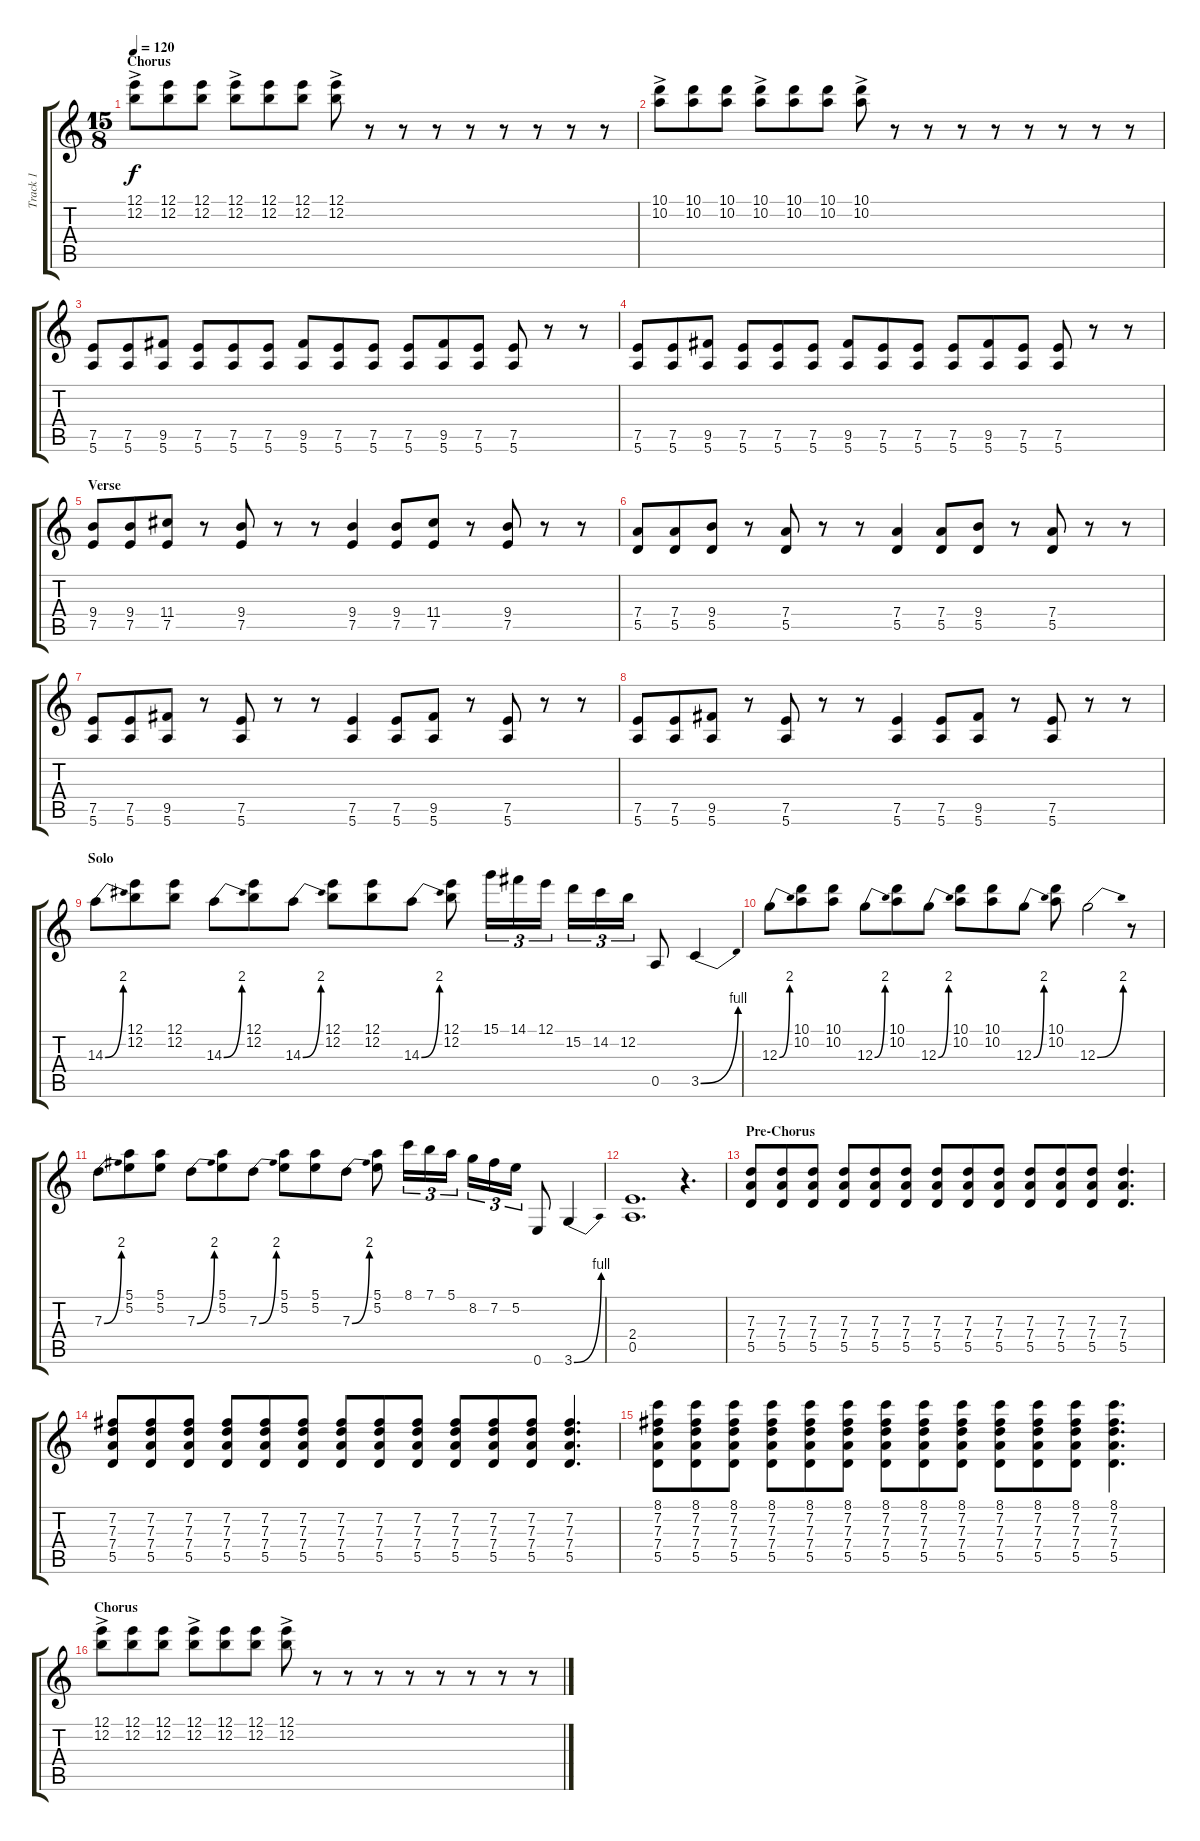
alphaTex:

\track ("Track 1" "Track 1") {instrument distortionguitar}
\staff {score tabs}
\tuning (E4 B3 G3 D3 A2 E2) {hide}
\ts (15 8)
\section ("" "Chorus")
\tempo 120
\clef g2
\ks c
(12.1{ac} 12.2).8{dy f} (12.1 12.2).8 (12.1 12.2).8 (12.1{ac} 12.2).8 (12.1 12.2).8 (12.1 12.2).8 (12.1{ac} 12.2).8 r.8 r.8 r.8 r.8 r.8 r.8 r.8 r.8 |
(10.1{ac} 10.2).8 (10.1 10.2).8 (10.1 10.2).8 (10.1{ac} 10.2).8 (10.1 10.2).8 (10.1 10.2).8 (10.1{ac} 10.2).8 r.8 r.8 r.8 r.8 r.8 r.8 r.8 r.8 |
(7.5 5.6).8 (7.5 5.6).8 (9.5 5.6).8 (7.5 5.6).8 (7.5 5.6).8 (7.5 5.6).8 (9.5 5.6).8 (7.5 5.6).8 (7.5 5.6).8 (7.5 5.6).8 (9.5 5.6).8 (7.5 5.6).8 (7.5 5.6).8 r.8 r.8 |
(7.5 5.6).8 (7.5 5.6).8 (9.5 5.6).8 (7.5 5.6).8 (7.5 5.6).8 (7.5 5.6).8 (9.5 5.6).8 (7.5 5.6).8 (7.5 5.6).8 (7.5 5.6).8 (9.5 5.6).8 (7.5 5.6).8 (7.5 5.6).8 r.8 r.8 |
\section ("" "Verse")
(9.4 7.5).8 (9.4 7.5).8 (11.4 7.5).8 r.8 (9.4 7.5).8 r.8 r.8 (9.4 7.5).4 (9.4 7.5).8 (11.4 7.5).8 r.8 (9.4 7.5).8 r.8 r.8 |
(7.4 5.5).8 (7.4 5.5).8 (9.4 5.5).8 r.8 (7.4 5.5).8 r.8 r.8 (7.4 5.5).4 (7.4 5.5).8 (9.4 5.5).8 r.8 (7.4 5.5).8 r.8 r.8 |
(7.5 5.6).8 (7.5 5.6).8 (9.5 5.6).8 r.8 (7.5 5.6).8 r.8 r.8 (7.5 5.6).4 (7.5 5.6).8 (9.5 5.6).8 r.8 (7.5 5.6).8 r.8 r.8 |
(7.5 5.6).8 (7.5 5.6).8 (9.5 5.6).8 r.8 (7.5 5.6).8 r.8 r.8 (7.5 5.6).4 (7.5 5.6).8 (9.5 5.6).8 r.8 (7.5 5.6).8 r.8 r.8 |
\section ("" "Solo")
14.3{be (bend 0 0 60 8)}.8 (12.1 12.2).8 (12.1 12.2).8 14.3{be (bend 0 0 60 8)}.8 (12.1 12.2).8 14.3{be (bend 0 0 60 8)}.8 (12.1 12.2).8 (12.1 12.2).8 14.3{be (bend 0 0 60 8)}.8 (12.1 12.2).8 15.1.16{tu (3 2)} 14.1.16{tu (3 2)} 12.1.16{tu (3 2)} 15.2.16{tu (3 2)} 14.2.16{tu (3 2)} 12.2.16{tu (3 2)} 0.5.8 3.5{be (bend 0 0 60 4)}.4 |
12.3{be (bend 0 0 60 8)}.8 (10.1 10.2).8 (10.1 10.2).8 12.3{be (bend 0 0 60 8)}.8 (10.1 10.2).8 12.3{be (bend 0 0 60 8)}.8 (10.1 10.2).8 (10.1 10.2).8 12.3{be (bend 0 0 60 8)}.8 (10.1 10.2).8 12.3{be (bend 0 0 60 8)}.2 r.8 |
7.3{be (bend 0 0 60 8)}.8 (5.1 5.2).8 (5.1 5.2).8 7.3{be (bend 0 0 60 8)}.8 (5.1 5.2).8 7.3{be (bend 0 0 60 8)}.8 (5.1 5.2).8 (5.1 5.2).8 7.3{be (bend 0 0 60 8)}.8 (5.1 5.2).8 8.1.16{tu (3 2)} 7.1.16{tu (3 2)} 5.1.16{tu (3 2)} 8.2.16{tu (3 2)} 7.2.16{tu (3 2)} 5.2.16{tu (3 2)} 0.6.8 3.6{be (bend 0 0 60 4)}.4 |
(2.4 0.5).1{d} r.4{d} |
\section ("" "Pre-Chorus")
(7.3 7.4 5.5).8 (7.3 7.4 5.5).8 (7.3 7.4 5.5).8 (7.3 7.4 5.5).8 (7.3 7.4 5.5).8 (7.3 7.4 5.5).8 (7.3 7.4 5.5).8 (7.3 7.4 5.5).8 (7.3 7.4 5.5).8 (7.3 7.4 5.5).8 (7.3 7.4 5.5).8 (7.3 7.4 5.5).8 (7.3 7.4 5.5).4{d} |
(7.2 7.3 7.4 5.5).8 (7.2 7.3 7.4 5.5).8 (7.2 7.3 7.4 5.5).8 (7.2 7.3 7.4 5.5).8 (7.2 7.3 7.4 5.5).8 (7.2 7.3 7.4 5.5).8 (7.2 7.3 7.4 5.5).8 (7.2 7.3 7.4 5.5).8 (7.2 7.3 7.4 5.5).8 (7.2 7.3 7.4 5.5).8 (7.2 7.3 7.4 5.5).8 (7.2 7.3 7.4 5.5).8 (7.2 7.3 7.4 5.5).4{d} |
(8.1 7.2 7.3 7.4 5.5).8 (8.1 7.2 7.3 7.4 5.5).8 (8.1 7.2 7.3 7.4 5.5).8 (8.1 7.2 7.3 7.4 5.5).8 (8.1 7.2 7.3 7.4 5.5).8 (8.1 7.2 7.3 7.4 5.5).8 (8.1 7.2 7.3 7.4 5.5).8 (8.1 7.2 7.3 7.4 5.5).8 (8.1 7.2 7.3 7.4 5.5).8 (8.1 7.2 7.3 7.4 5.5).8 (8.1 7.2 7.3 7.4 5.5).8 (8.1 7.2 7.3 7.4 5.5).8 (8.1 7.2 7.3 7.4 5.5).4{d} |
\section ("" "Chorus")
(12.1{ac} 12.2).8 (12.1 12.2).8 (12.1 12.2).8 (12.1{ac} 12.2).8 (12.1 12.2).8 (12.1 12.2).8 (12.1{ac} 12.2).8 r.8 r.8 r.8 r.8 r.8 r.8 r.8 r.8
